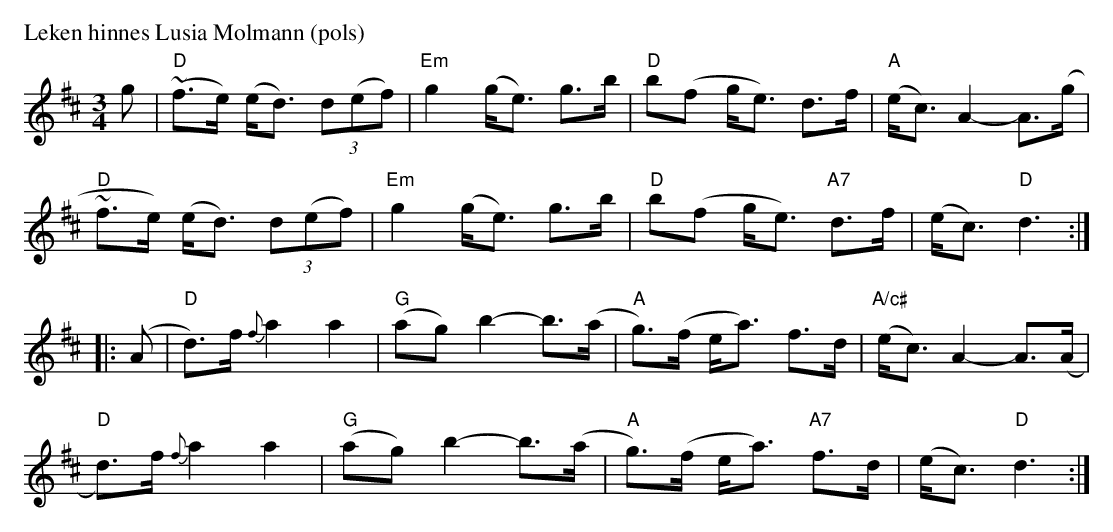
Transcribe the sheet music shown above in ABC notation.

X:1
P: Leken hinnes Lusia M\olmann (pols)
M:3/4
L:1/8
K:D
g |\
"D"~(f>e) (e<d) (3d(ef) | "Em"g2 (g<e) g>b | "D"b(f g<e) d>f | "A"(e<c) A2- A>(g |
"D"~ f>e) (e<d) (3d(ef) | "Em"g2 (g<e) g>b | "D"b(f g<e) "A7"d>f | (e<c) "D"d3 :|
|: (A |\
"D"d>)f {f}a2 a2 | "G"(ag) b2- b3/(a/ | "A"g>)(f e<a) f>d | "A/c#"(e<c) A2- A>(A |
"D"d>)f {f}a2 a2 | "G"(ag) b2- b3/(a/ | "A"g>)(f e<a) "A7"f>d | (e<c) "D"d3 :|
